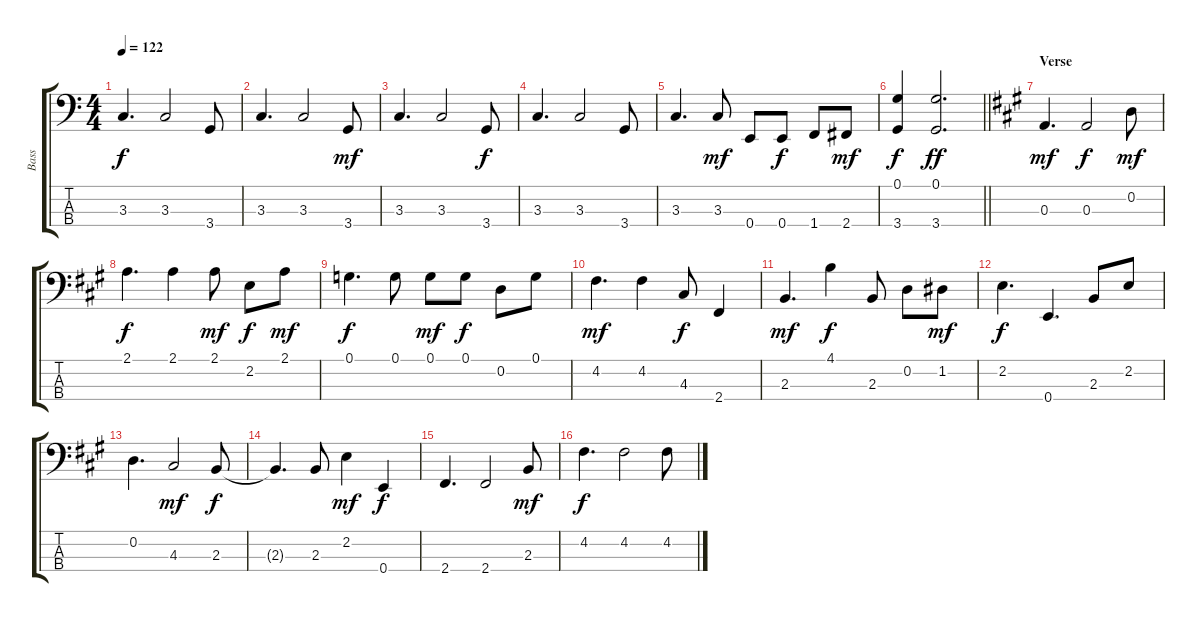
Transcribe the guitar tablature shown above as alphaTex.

\track ("Bass" "Bass") {instrument electricbassfinger}
\staff {score tabs}
\tuning (G2 D2 A1 E1) {hide}
\ts (4 4)
\tempo 122
\clef f4
\ks c
3.3.4{d dy f} 3.3.2 3.4.8 |
3.3.4{d} 3.3.2 3.4.8{dy mf} |
3.3.4{d} 3.3.2 3.4.8{dy f} |
3.3.4{d} 3.3.2 3.4.8 |
3.3.4{d} 3.3.8{dy mf} 0.4.8 0.4.8{dy f} 1.4.8 2.4.8{dy mf} |
\barLineRight lightlight
(0.1 3.4).4{dy f} (0.1 3.4).2{d dy ff} |
\section ("" "Verse")
\ks a
0.3.4{d dy mf} 0.3.2{dy f} 0.2.8{dy mf} |
2.1.4{d dy f} 2.1.4 2.1.8{dy mf} 2.2.8{dy f} 2.1.8{dy mf} |
0.1.4{d dy f} 0.1.8 0.1.8{dy mf} 0.1.8{dy f} 0.2.8 0.1.8 |
4.2.4{d dy mf} 4.2.4 4.3.8{dy f} 2.4.4 |
2.3.4{d dy mf} 4.1.4{dy f} 2.3.8 0.2.8 1.2.8{dy mf} |
2.2.4{d dy f} 0.4.4{d} 2.3.8 2.2.8 |
0.2.4{d} 4.3.2{dy mf} 2.3.8{dy f} |
2.3{t}.4{d} 2.3.8 2.2.4{dy mf} 0.4.4{dy f} |
2.4.4{d} 2.4.2 2.3.8{dy mf} |
4.2.4{d dy f} 4.2.2 4.2.8
